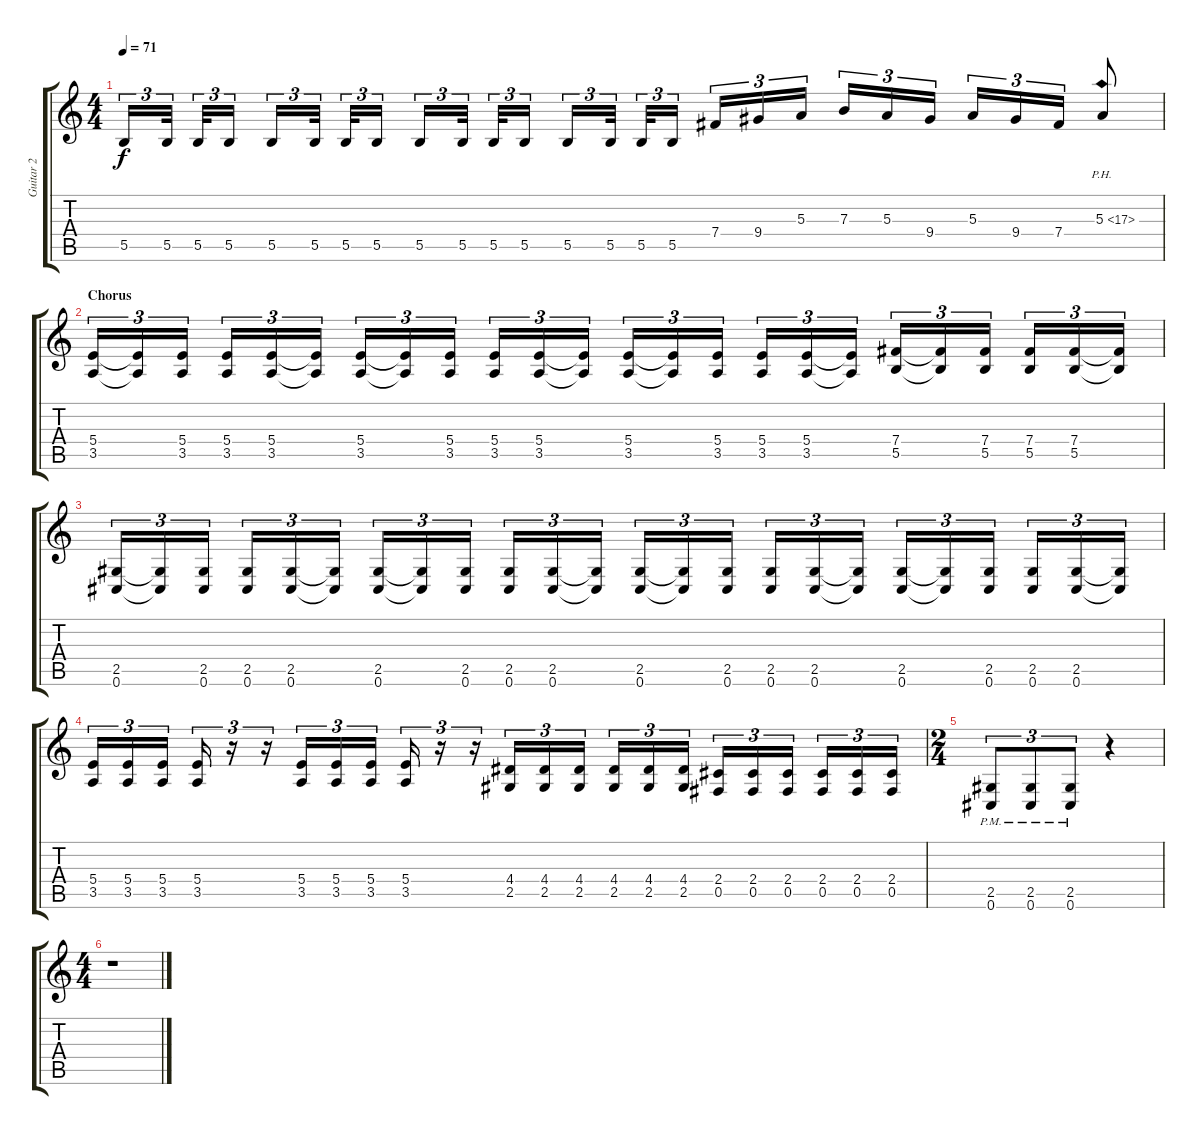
\track ("Guitar 2" "Guitar 2") {instrument distortionguitar}
\staff {score tabs}
\tuning (Db4 Ab3 E3 B2 Gb2 Db2) {hide}
\ts (4 4)
\tempo 71
\clef g2
\ks c
5.5.16{tu (3 2) dy f} 5.5.32{tu (3 2)} 5.5.32{tu (3 2)} 5.5.16{tu (3 2)} 5.5.16{tu (3 2)} 5.5.32{tu (3 2)} 5.5.32{tu (3 2)} 5.5.16{tu (3 2)} 5.5.16{tu (3 2)} 5.5.32{tu (3 2)} 5.5.32{tu (3 2)} 5.5.16{tu (3 2)} 5.5.16{tu (3 2)} 5.5.32{tu (3 2)} 5.5.32{tu (3 2)} 5.5.16{tu (3 2)} 7.4.16{tu (3 2) volume 14} 9.4.16{tu (3 2)} 5.3.16{tu (3 2)} 7.3.16{tu (3 2)} 5.3.16{tu (3 2)} 9.4.16{tu (3 2)} 5.3.16{tu (3 2)} 9.4.16{tu (3 2)} 7.4.16{tu (3 2)} 5.3{ph 12}.8 |
\section ("" "Chorus")
(5.4 3.5).16{tu (3 2)} (5.4{t} 3.5{t}).16{tu (3 2)} (5.4 3.5).16{tu (3 2)} (5.4 3.5).16{tu (3 2)} (5.4 3.5).16{tu (3 2)} (5.4{t} 3.5{t}).16{tu (3 2)} (5.4 3.5).16{tu (3 2)} (5.4{t} 3.5{t}).16{tu (3 2)} (5.4 3.5).16{tu (3 2)} (5.4 3.5).16{tu (3 2)} (5.4 3.5).16{tu (3 2)} (5.4{t} 3.5{t}).16{tu (3 2)} (5.4 3.5).16{tu (3 2)} (5.4{t} 3.5{t}).16{tu (3 2)} (5.4 3.5).16{tu (3 2)} (5.4 3.5).16{tu (3 2)} (5.4 3.5).16{tu (3 2)} (5.4{t} 3.5{t}).16{tu (3 2)} (7.4 5.5).16{tu (3 2)} (7.4{t} 5.5{t}).16{tu (3 2)} (7.4 5.5).16{tu (3 2)} (7.4 5.5).16{tu (3 2)} (7.4 5.5).16{tu (3 2)} (7.4{t} 5.5{t}).16{tu (3 2)} |
(2.5 0.6).16{tu (3 2)} (2.5{t} 0.6{t}).16{tu (3 2)} (2.5 0.6).16{tu (3 2)} (2.5 0.6).16{tu (3 2)} (2.5 0.6).16{tu (3 2)} (2.5{t} 0.6{t}).16{tu (3 2)} (2.5 0.6).16{tu (3 2)} (2.5{t} 0.6{t}).16{tu (3 2)} (2.5 0.6).16{tu (3 2)} (2.5 0.6).16{tu (3 2)} (2.5 0.6).16{tu (3 2)} (2.5{t} 0.6{t}).16{tu (3 2)} (2.5 0.6).16{tu (3 2)} (2.5{t} 0.6{t}).16{tu (3 2)} (2.5 0.6).16{tu (3 2)} (2.5 0.6).16{tu (3 2)} (2.5 0.6).16{tu (3 2)} (2.5{t} 0.6{t}).16{tu (3 2)} (2.5 0.6).16{tu (3 2)} (2.5{t} 0.6{t}).16{tu (3 2)} (2.5 0.6).16{tu (3 2)} (2.5 0.6).16{tu (3 2)} (2.5 0.6).16{tu (3 2)} (2.5{t} 0.6{t}).16{tu (3 2)} |
(5.4 3.5).16{tu (3 2)} (5.4 3.5).16{tu (3 2)} (5.4 3.5).16{tu (3 2)} (5.4 3.5).16{tu (3 2)} r.16{tu (3 2)} r.16{tu (3 2)} (5.4 3.5).16{tu (3 2)} (5.4 3.5).16{tu (3 2)} (5.4 3.5).16{tu (3 2)} (5.4 3.5).16{tu (3 2)} r.16{tu (3 2)} r.16{tu (3 2)} (4.4 2.5).16{tu (3 2)} (4.4 2.5).16{tu (3 2)} (4.4 2.5).16{tu (3 2)} (4.4 2.5).16{tu (3 2)} (4.4 2.5).16{tu (3 2)} (4.4 2.5).16{tu (3 2)} (2.4 0.5).16{tu (3 2)} (2.4 0.5).16{tu (3 2)} (2.4 0.5).16{tu (3 2)} (2.4 0.5).16{tu (3 2)} (2.4 0.5).16{tu (3 2)} (2.4 0.5).16{tu (3 2)} |
\ts (2 4)
(2.5{pm} 0.6{pm}).8{tu (3 2)} (2.5{pm} 0.6{pm}).8{tu (3 2)} (2.5{pm} 0.6{pm}).8{tu (3 2)} r.4 |
\ts (4 4)
r.1
